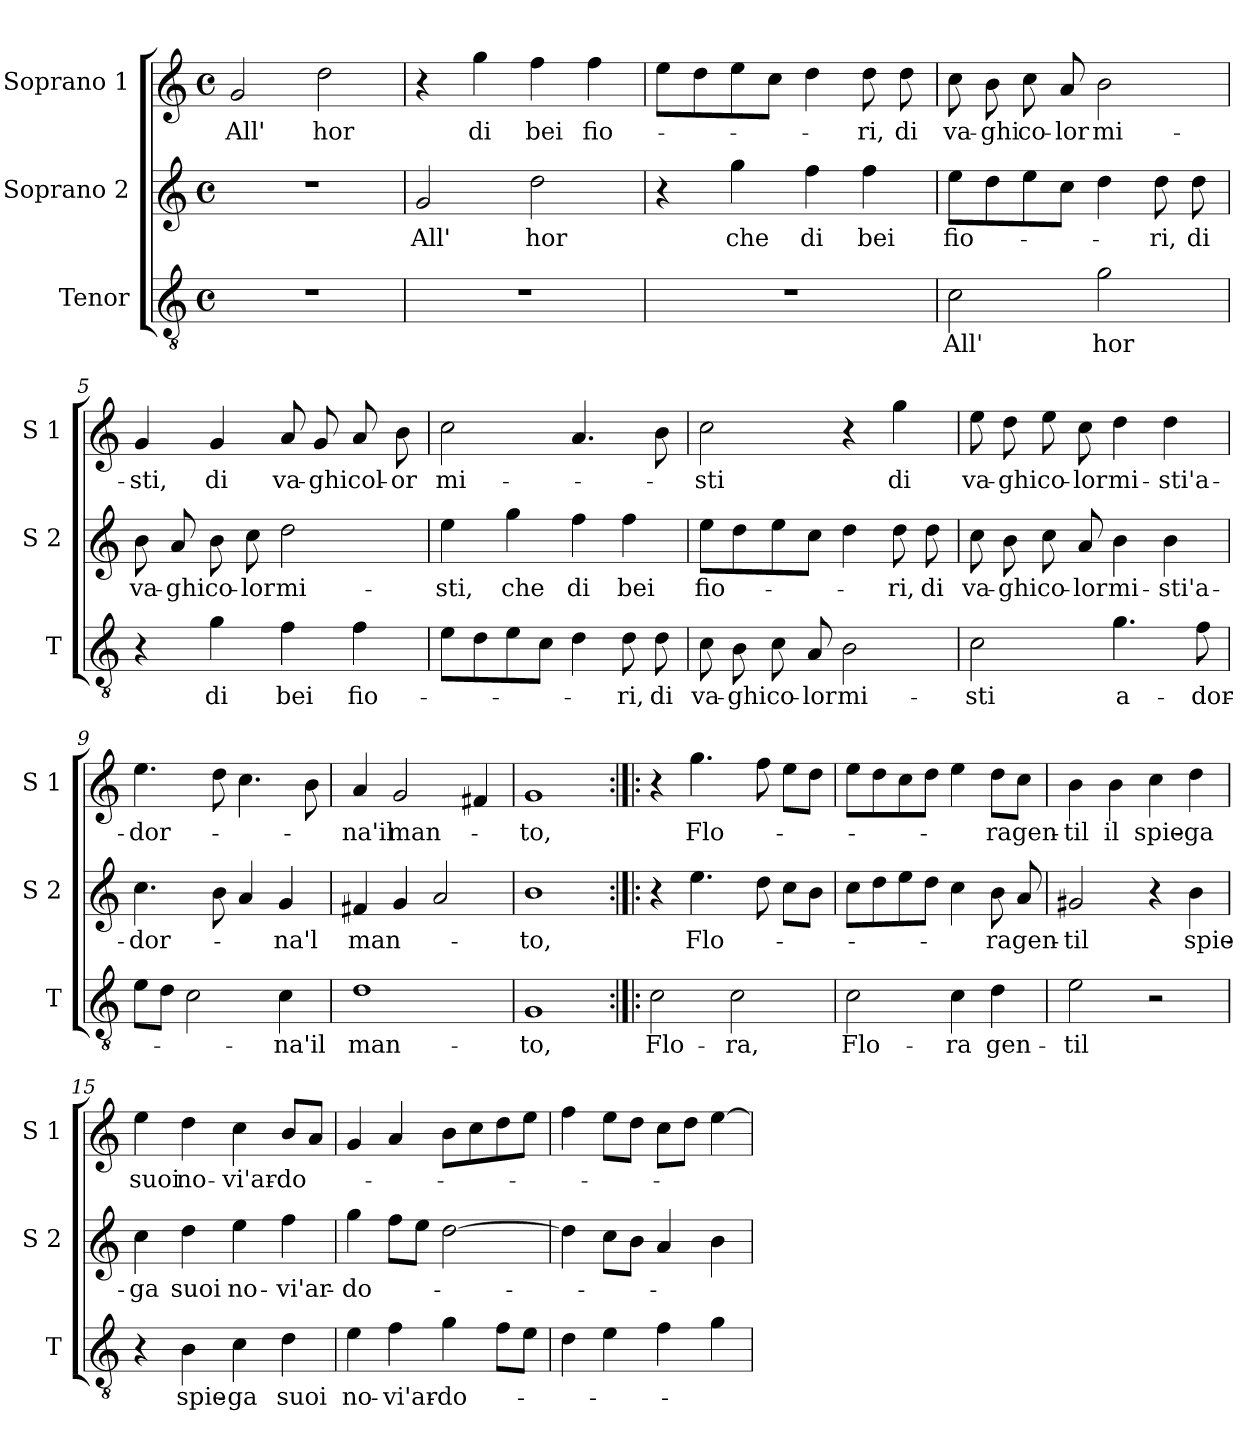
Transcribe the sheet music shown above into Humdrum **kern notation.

**kern	**text	**kern	**text	**kern	**text
*part3	*part3	*part2	*part2	*part1	*part1
*staff3	*staff3	*staff2	*staff2	*staff1	*staff1
*I"Tenor	*	*I"Soprano 2	*	*I"Soprano 1	*
*I'T	*	*I'S 2	*	*I'S 1	*
*clefGv2	*	*clefG2	*	*clefG2	*
*k[]	*	*k[]	*	*k[]	*
*C:	*	*C:	*	*C:	*
*M4/4	*	*M4/4	*	*M4/4	*
*met(c)	*	*met(c)	*	*met(c)	*
=1	=1	=1	=1	=1	=1
!	!	!	!	!	!LO:LY:b
1r	.	1r	.	2g/	All'
!	!	!	!	!	!LO:LY:b
.	.	.	.	2dd\	hor
=2	=2	=2	=2	=2	=2
!	!	!	!LO:LY:b	!	!LO:LY:b
1r	.	2g/	All'	4r	che
!	!	!	!	!	!LO:LY:b
.	.	.	.	4gg\	di
!	!	!	!LO:LY:b	!	!LO:LY:b
.	.	2dd\	hor	4ff\	bei
!	!	!	!	!	!LO:LY:b
.	.	.	.	4ff\	fio-
=3	=3	=3	=3	=3	=3
1r	.	4r	.	8ee\L	.
.	.	.	.	8dd\	.
!	!	!	!LO:LY:b	!	!
.	.	4gg\	che	8ee\	.
.	.	.	.	8cc\J	.
!	!	!	!LO:LY:b	!	!
.	.	4ff\	di	4dd\	.
!	!	!	!LO:LY:b	!	!LO:LY:b
.	.	4ff\	bei	8dd\	-ri,
!	!	!	!	!	!LO:LY:b
.	.	.	.	8dd\	di
=4	=4	=4	=4	=4	=4
!	!LO:LY:b	!	!LO:LY:b	!	!LO:LY:b
2c\	All'	8ee\L	fio-	8cc\	va-
!	!	!	!	!	!LO:LY:b
.	.	8dd\	.	8b\	-ghi
!	!	!	!	!	!LO:LY:b
.	.	8ee\	.	8cc\	co-
!	!	!	!	!	!LO:LY:b
.	.	8cc\J	.	8a/	-lor
!	!LO:LY:b	!	!	!	!LO:LY:b
2g\	hor	4dd\	.	2b\	mi-
!	!	!	!LO:LY:b	!	!
.	.	8dd\	-ri,	.	.
!	!	!	!LO:LY:b	!	!
.	.	8dd\	di	.	.
!!LO:LB:g=z
=5	=5	=5	=5	=5	=5
!	!LO:LY:b	!	!LO:LY:b	!	!LO:LY:b
4r	che	8b\	va-	4g/	-sti,
!	!	!	!LO:LY:b	!	!
.	.	8a/	-ghi	.	.
!	!LO:LY:b	!	!LO:LY:b	!	!LO:LY:b
4g\	di	8b\	co-	4g/	di
!	!	!	!LO:LY:b	!	!
.	.	8cc\	-lor	.	.
!	!LO:LY:b	!	!LO:LY:b	!	!LO:LY:b
4f\	bei	2dd\	mi-	8a/	va-
!	!	!	!	!	!LO:LY:b
.	.	.	.	8g/	-ghi
!	!LO:LY:b	!	!	!	!LO:LY:b
4f\	fio-	.	.	8a/	col-
!	!	!	!	!	!LO:LY:b
.	.	.	.	8b\	-or
=6	=6	=6	=6	=6	=6
!	!	!	!LO:LY:b	!	!LO:LY:b
8e\L	.	4ee\	-sti,	2cc\	mi-
8d\	.	.	.	.	.
!	!	!	!LO:LY:b	!	!
8e\	.	4gg\	che	.	.
8c\J	.	.	.	.	.
!	!	!	!LO:LY:b	!	!
4d\	.	4ff\	di	4.a/	.
!	!LO:LY:b	!	!LO:LY:b	!	!
8d\	-ri,	4ff\	bei	.	.
!	!LO:LY:b	!	!	!	!
8d\	di	.	.	8b\	.
=7	=7	=7	=7	=7	=7
!	!LO:LY:b	!	!LO:LY:b	!	!LO:LY:b
8c\	va-	8ee\L	fio-	2cc\	-sti
!	!LO:LY:b	!	!	!	!
8B\	-ghi	8dd\	.	.	.
!	!LO:LY:b	!	!	!	!
8c\	co-	8ee\	.	.	.
!	!LO:LY:b	!	!	!	!
8A/	-lor	8cc\J	.	.	.
!	!LO:LY:b	!	!	!	!
2B\	mi-	4dd\	.	4r	.
!	!	!	!LO:LY:b	!	!LO:LY:b
.	.	8dd\	-ri,	4gg\	di
!	!	!	!LO:LY:b	!	!
.	.	8dd\	di	.	.
=8	=8	=8	=8	=8	=8
!	!LO:LY:b	!	!LO:LY:b	!	!LO:LY:b
2c\	-sti	8cc\	va-	8ee\	va-
!	!	!	!LO:LY:b	!	!LO:LY:b
.	.	8b\	-ghi	8dd\	-ghi
!	!	!	!LO:LY:b	!	!LO:LY:b
.	.	8cc\	co-	8ee\	co-
!	!	!	!LO:LY:b	!	!LO:LY:b
.	.	8a/	-lor	8cc\	-lor
!	!LO:LY:b	!	!LO:LY:b	!	!LO:LY:b
4.g\	a-	4b\	mi-	4dd\	mi-
!	!	!	!LO:LY:b	!	!LO:LY:b
.	.	4b\	-sti'a-	4dd\	-sti'a-
!	!LO:LY:b	!	!	!	!
8f\	-dor-	.	.	.	.
!!LO:LB:g=z
=9	=9	=9	=9	=9	=9
!	!	!	!LO:LY:b	!	!LO:LY:b
8e\L	.	4.cc\	-dor-	4.ee\	-dor-
8d\J	.	.	.	.	.
2c\	.	.	.	.	.
.	.	8b\	.	8dd\	.
.	.	4a/	.	4.cc\	.
!	!LO:LY:b	!	!LO:LY:b	!	!
4c\	-na'il	4g/	-na'l	.	.
.	.	.	.	8b\	.
=10	=10	=10	=10	=10	=10
!	!LO:LY:b	!	!LO:LY:b	!	!LO:LY:b
1d	man-	4f#X/	man-	4a/	-na'il
!	!	!	!	!	!LO:LY:b
.	.	4g/	.	2g/	man-
.	.	2a/	.	.	.
.	.	.	.	4f#X/	.
=11	=11	=11	=11	=11	=11
!	!LO:LY:b	!	!LO:LY:b	!	!LO:LY:b
1G	-to,	1b	-to,	1g	-to,
=12:|!|:	=12:|!|:	=12:|!|:	=12:|!|:	=12:|!|:	=12:|!|:
!	!LO:LY:b	!	!	!	!
2c\	Flo-	4r	.	4r	.
!	!	!	!LO:LY:b	!	!LO:LY:b
.	.	4.ee\	Flo-	4.gg\	Flo-
!	!LO:LY:b	!	!	!	!
2c\	-ra,	.	.	.	.
.	.	8dd\	.	8ff\	.
.	.	8cc\L	.	8ee\L	.
.	.	8b\J	.	8dd\J	.
=13	=13	=13	=13	=13	=13
!	!LO:LY:b	!	!	!	!
2c\	Flo-	8cc\L	.	8ee\L	.
.	.	8dd\	.	8dd\	.
.	.	8ee\	.	8cc\	.
.	.	8dd\J	.	8dd\J	.
!	!LO:LY:b	!	!	!	!
4c\	-ra	4cc\	.	4ee\	.
!	!LO:LY:b	!	!LO:LY:b	!	!LO:LY:b
4d\	gen-	8b\	-ra	8dd\L	-ra
!	!	!	!LO:LY:b	!	!LO:LY:b
.	.	8a/	gen-	8cc\J	gen-
!!LO:PB:g=z
=14	=14	=14	=14	=14	=14
!	!LO:LY:b	!	!LO:LY:b	!	!LO:LY:b
2e\	-til	2g#X/	-til	4b\	-til
!	!	!	!	!	!LO:LY:b
.	.	.	.	4b\	il
!	!	!	!	!	!LO:LY:b
2r	.	4r	.	4cc\	spie-
!	!	!	!LO:LY:b	!	!LO:LY:b
.	.	4b\	spie-	4dd\	-ga
=15	=15	=15	=15	=15	=15
!	!	!	!LO:LY:b	!	!LO:LY:b
4r	.	4cc\	-ga	4ee\	suoi
!	!LO:LY:b	!	!LO:LY:b	!	!LO:LY:b
4B\	spie-	4dd\	suoi	4dd\	no-
!	!LO:LY:b	!	!LO:LY:b	!	!LO:LY:b
4c\	-ga	4ee\	no-	4cc\	-vi'ar-
!	!LO:LY:b	!	!LO:LY:b	!	!LO:LY:b
4d\	suoi	4ff\	-vi'ar-	8b/L	-do-
.	.	.	.	8a/J	.
=16	=16	=16	=16	=16	=16
!	!LO:LY:b	!	!LO:LY:b	!	!
4e\	no-	4gg\	-do-	4g/	.
!	!LO:LY:b	!	!	!	!
4f\	-vi'ar-	8ff\L	.	4a/	.
.	.	8ee\J	.	.	.
!	!LO:LY:b	!	!	!	!
4g\	-do-	[2dd\	.	8b\L	.
.	.	.	.	8cc\	.
8f\L	.	.	.	8dd\	.
8e\J	.	.	.	8ee\J	.
=17	=17	=17	=17	=17	=17
4d\	.	4dd\]	.	4ff\	.
4e\	.	8cc\L	.	8ee\L	.
.	.	8b\J	.	8dd\J	.
4f\	.	4a/	.	8cc\L	.
.	.	.	.	8dd\J	.
4g\	.	4b\	.	[4ee\	.
=	=	=	=	=	=
*-	*-	*-	*-	*-	*-
